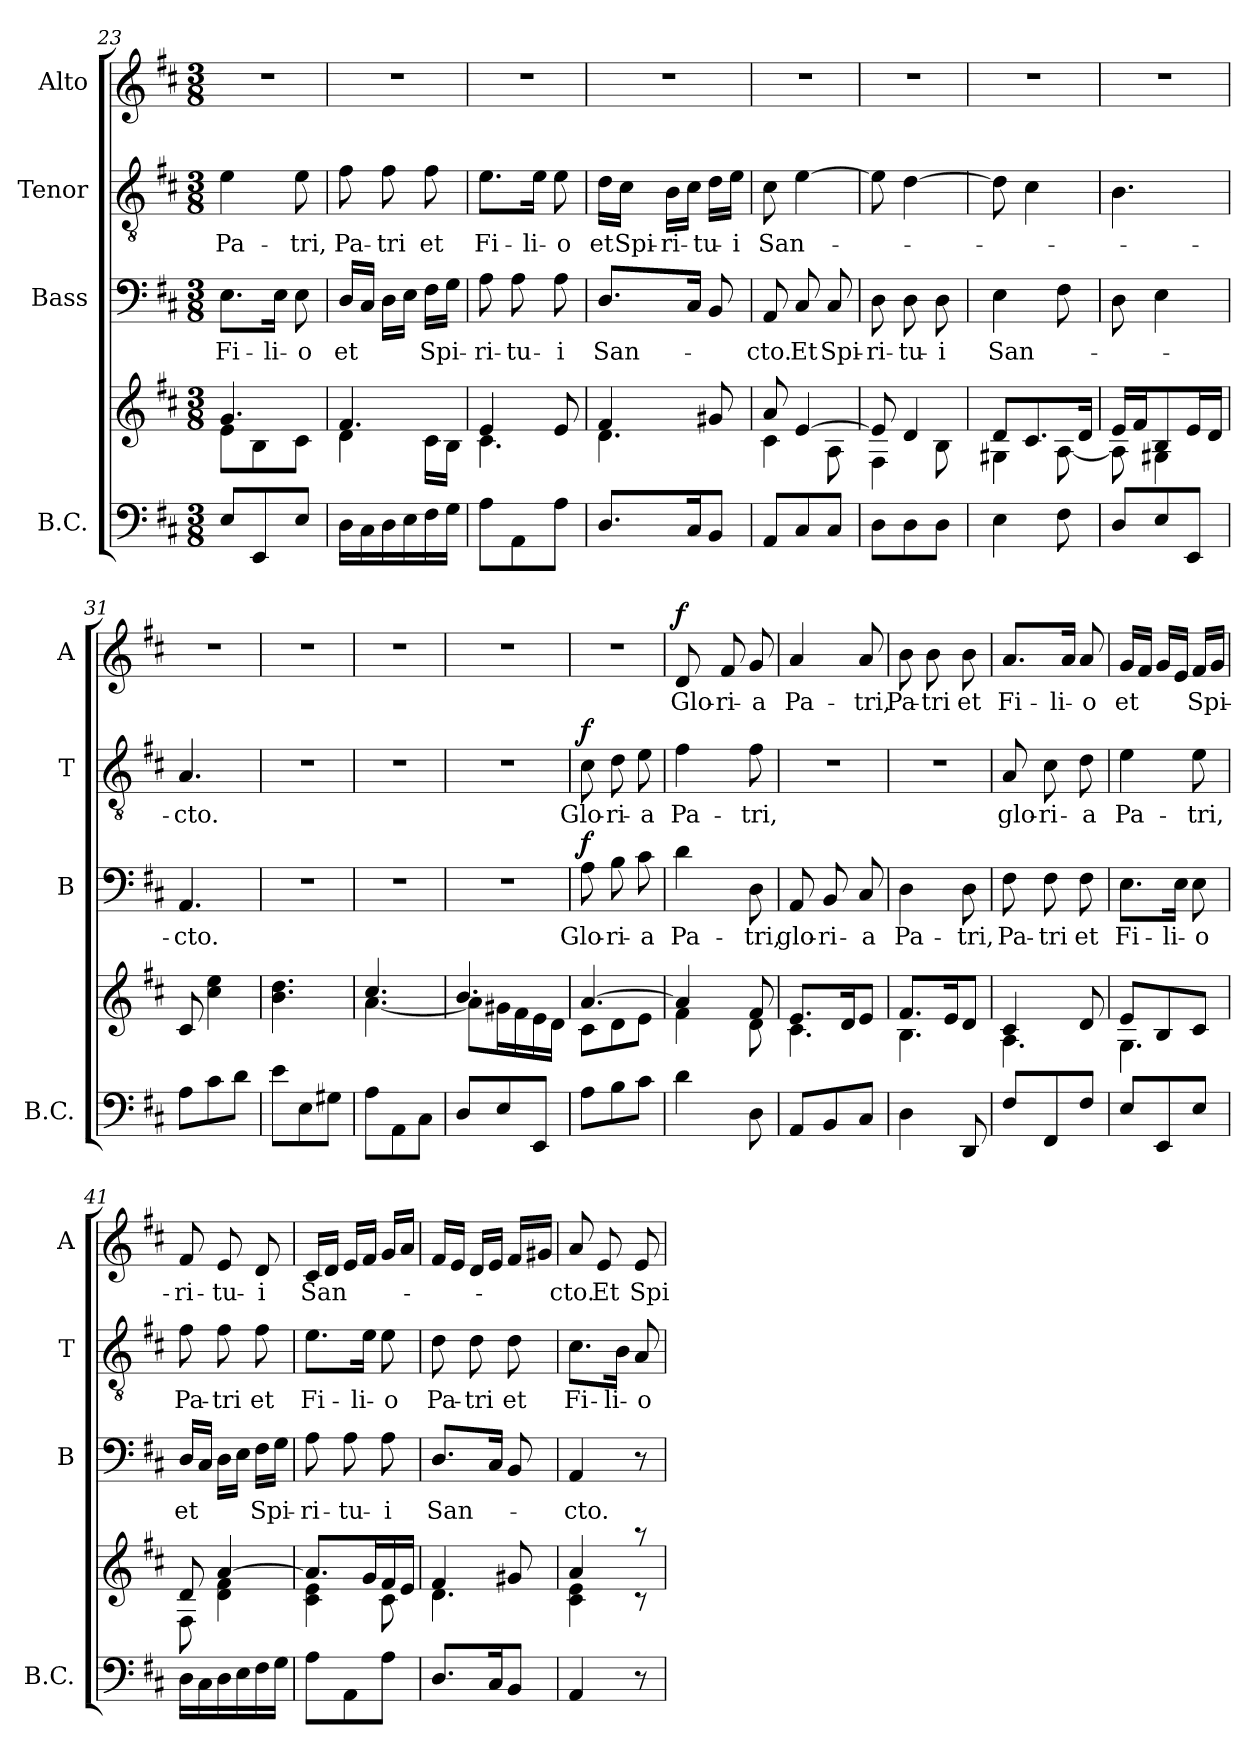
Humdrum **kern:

**kern	**kern	**kern	**text	**dynam	**kern	**text	**dynam	**kern	**text	**dynam
*part4	*part4	*part3	*part3	*part3	*part2	*part2	*part2	*part1	*part1	*part1
*staff5	*staff4	*staff3	*staff3	*staff3	*staff2	*staff2	*staff2	*staff1	*staff1	*staff1
*I"B.C.	*	*I"Bass	*	*	*I"Tenor	*	*	*I"Alto	*	*
*I'B.C.	*	*I'B	*	*	*I'T	*	*	*I'A	*	*
*clefF4	*clefG2	*clefF4	*	*	*clefGv2	*	*	*clefG2	*	*
*k[f#c#]	*k[f#c#]	*k[f#c#]	*	*	*k[f#c#]	*	*	*k[f#c#]	*	*
*D:	*D:	*D:	*	*	*D:	*	*	*D:	*	*
*M3/8	*M3/8	*M3/8	*	*	*M3/8	*	*	*M3/8	*	*
=23	=23	=23	=23	=23	=23	=23	=23	=23	=23	=23
*	*^	*	*	*	*	*	*	*	*	*
!	!	!	!	!LO:LY:b	!	!	!LO:LY:b	!	!	!	!
8E/L	4.g/	8e\L	8.E\L	Fi-	.	4e\	Pa-	.	4.r	.	.
8EE/	.	8B\	.	.	.	.	.	.	.	.	.
!	!	!	!	!LO:LY:b	!	!	!	!	!	!	!
.	.	.	16E\Jk	-li-	.	.	.	.	.	.	.
!	!	!	!	!LO:LY:b	!	!	!LO:LY:b	!	!	!	!
8E/J	.	8c#\J	8E\	-o	.	8e\	-tri,	.	.	.	.
=24	=24	=24	=24	=24	=24	=24	=24	=24	=24	=24	=24
!	!	!	!	!LO:LY:b	!	!	!LO:LY:b	!	!	!	!
16D\LL	4.f#/	4d\	16D/LL	et	.	8f#\	Pa-	.	4.r	.	.
16C#\	.	.	16C#/JJ	.	.	.	.	.	.	.	.
!	!	!	!	!	!	!	!LO:LY:b	!	!	!	!
16D\	.	.	16D\LL	.	.	8f#\	-tri	.	.	.	.
16E\	.	.	16E\JJ	.	.	.	.	.	.	.	.
!	!	!	!	!LO:LY:b	!	!	!LO:LY:b	!	!	!	!
16F#\	.	16c#\LL	16F#\LL	Spi-	.	8f#\	et	.	.	.	.
16G\JJ	.	16B\JJ	16G\JJ	.	.	.	.	.	.	.	.
=25	=25	=25	=25	=25	=25	=25	=25	=25	=25	=25	=25
!	!	!	!	!LO:LY:b	!	!	!LO:LY:b	!	!	!	!
8A\L	4e/	4.c#\	8A\	-ri-	.	8.e\L	Fi-	.	4.r	.	.
!	!	!	!	!LO:LY:b	!	!	!	!	!	!	!
8AA\	.	.	8A\	-tu-	.	.	.	.	.	.	.
!	!	!	!	!	!	!	!LO:LY:b	!	!	!	!
.	.	.	.	.	.	16e\Jk	-li-	.	.	.	.
!	!	!	!	!LO:LY:b	!	!	!LO:LY:b	!	!	!	!
8A\J	8e/	.	8A\	-i	.	8e\	-o	.	.	.	.
=26	=26	=26	=26	=26	=26	=26	=26	=26	=26	=26	=26
!	!	!	!	!LO:LY:b	!	!	!LO:LY:b	!	!	!	!
8.D/L	4f#/	4.d\	8.D/L	San-	.	16d\LL	et	.	4.r	.	.
!	!	!	!	!	!	!	!LO:LY:b	!	!	!	!
.	.	.	.	.	.	16c#\JJ	Spi-	.	.	.	.
!	!	!	!	!	!	!	!LO:LY:b	!	!	!	!
.	.	.	.	.	.	16B\LL	-ri-	.	.	.	.
16C#/k	.	.	16C#/Jk	.	.	16c#\JJ	.	.	.	.	.
!	!	!	!	!	!	!	!LO:LY:b	!	!	!	!
8BB/J	8g#X/	.	8BB/	.	.	16d\LL	-tu-	.	.	.	.
!	!	!	!	!	!	!	!LO:LY:b	!	!	!	!
.	.	.	.	.	.	16e\JJ	-i	.	.	.	.
=27	=27	=27	=27	=27	=27	=27	=27	=27	=27	=27	=27
!	!	!	!	!LO:LY:b	!	!	!LO:LY:b	!	!	!	!
8AA/L	8a/	4c#\	8AA/	-cto.	.	8c#\	San-	.	4.r	.	.
!	!	!	!	!LO:LY:b	!	!	!	!	!	!	!
8C#/	[>4e/	.	8C#/	Et	.	[4e\	.	.	.	.	.
!	!	!	!	!LO:LY:b	!	!	!	!	!	!	!
8C#/J	.	8A\	8C#/	Spi-	.	.	.	.	.	.	.
=28	=28	=28	=28	=28	=28	=28	=28	=28	=28	=28	=28
!	!	!	!	!LO:LY:b	!	!	!	!	!	!	!
8D\L	8e/]	4F#\	8D\	-ri-	.	8e\]	.	.	4.r	.	.
!	!	!	!	!LO:LY:b	!	!	!	!	!	!	!
8D\	4d/	.	8D\	-tu-	.	[4d\	.	.	.	.	.
!	!	!	!	!LO:LY:b	!	!	!	!	!	!	!
8D\J	.	8B\	8D\	-i	.	.	.	.	.	.	.
!!LO:PB:g=z
=29	=29	=29	=29	=29	=29	=29	=29	=29	=29	=29	=29
!	!	!	!	!LO:LY:b	!	!	!	!	!	!	!
4E\	8d/L	4G#X\	4E\	San-	.	8d\]	.	.	4.r	.	.
.	8.c#/	.	.	.	.	4c#\	.	.	.	.	.
8F#\	.	[<8A\	8F#\	.	.	.	.	.	.	.	.
.	16d/Jk	.	.	.	.	.	.	.	.	.	.
=30	=30	=30	=30	=30	=30	=30	=30	=30	=30	=30	=30
8D/L	16e/LL	8A\]	8D\	.	.	4.B\	.	.	4.r	.	.
.	16f#/J	.	.	.	.	.	.	.	.	.	.
8E/	8B/	4G#X\	4E\	.	.	.	.	.	.	.	.
8EE/J	16e/L	.	.	.	.	.	.	.	.	.	.
.	16d/JJ	.	.	.	.	.	.	.	.	.	.
*	*v	*v	*	*	*	*	*	*	*	*	*
=31	=31	=31	=31	=31	=31	=31	=31	=31	=31	=31
!	!	!	!LO:LY:b	!	!	!LO:LY:b	!	!	!	!
8A\L	8c#/	4.AA/	-cto.	.	4.A/	-cto.	.	4.r	.	.
8c#\	4cc#\ 4ee\	.	.	.	.	.	.	.	.	.
8d\J	.	.	.	.	.	.	.	.	.	.
=32	=32	=32	=32	=32	=32	=32	=32	=32	=32	=32
8e\L	4.b\ 4.dd\	4.r	.	.	4.r	.	.	4.r	.	.
8E\	.	.	.	.	.	.	.	.	.	.
8G#X\J	.	.	.	.	.	.	.	.	.	.
=33	=33	=33	=33	=33	=33	=33	=33	=33	=33	=33
*	*^	*	*	*	*	*	*	*	*	*
8A\L	4.cc#/	[<4.a\	4.r	.	.	4.r	.	.	4.r	.	.
8AA\	.	.	.	.	.	.	.	.	.	.	.
8C#\J	.	.	.	.	.	.	.	.	.	.	.
=34	=34	=34	=34	=34	=34	=34	=34	=34	=34	=34	=34
8D/L	4.b/	8a\L]	4.r	.	.	4.r	.	.	4.r	.	.
8E/	.	16g#X\L	.	.	.	.	.	.	.	.	.
.	.	16f#\	.	.	.	.	.	.	.	.	.
8EE/J	.	16e\	.	.	.	.	.	.	.	.	.
.	.	16d\JJ	.	.	.	.	.	.	.	.	.
=35	=35	=35	=35	=35	=35	=35	=35	=35	=35	=35	=35
!	!	!	!	!LO:LY:b	!LO:DY:a	!	!LO:LY:b	!LO:DY:a	!	!	!
8A\L	[>4.a/	8c#\L	8A\	Glo-	f	8c#\	Glo-	f	4.r	.	.
!	!	!	!	!LO:LY:b	!	!	!LO:LY:b	!	!	!	!
8B\	.	8d\	8B\	-ri-	.	8d\	-ri-	.	.	.	.
!	!	!	!	!LO:LY:b	!	!	!LO:LY:b	!	!	!	!
8c#\J	.	8e\J	8c#\	-a	.	8e\	-a	.	.	.	.
=36	=36	=36	=36	=36	=36	=36	=36	=36	=36	=36	=36
!	!	!	!	!LO:LY:b	!	!	!LO:LY:b	!	!	!LO:LY:b	!LO:DY:a
4d\	4a/]	4f#\	4d\	Pa-	.	4f#\	Pa-	.	8d/	Glo-	f
!	!	!	!	!	!	!	!	!	!	!LO:LY:b	!
.	.	.	.	.	.	.	.	.	8f#/	-ri-	.
!	!	!	!	!LO:LY:b	!	!	!LO:LY:b	!	!	!LO:LY:b	!
8D\	8f#/	8d\	8D\	-tri,	.	8f#\	-tri,	.	8g/	-a	.
!!LO:LB:g=z
=37	=37	=37	=37	=37	=37	=37	=37	=37	=37	=37	=37
!	!	!	!	!LO:LY:b	!	!	!	!	!	!LO:LY:b	!
8AA/L	8.e/L	4.c#\	8AA/	glo-	.	4.r	.	.	4a/	Pa-	.
!	!	!	!	!LO:LY:b	!	!	!	!	!	!	!
8BB/	.	.	8BB/	-ri-	.	.	.	.	.	.	.
.	16d/k	.	.	.	.	.	.	.	.	.	.
!	!	!	!	!LO:LY:b	!	!	!	!	!	!LO:LY:b	!
8C#/J	8e/J	.	8C#/	-a	.	.	.	.	8a/	-tri,	.
=38	=38	=38	=38	=38	=38	=38	=38	=38	=38	=38	=38
!	!	!	!	!LO:LY:b	!	!	!	!	!	!LO:LY:b	!
4D\	8.f#/L	4.B\	4D\	Pa-	.	4.r	.	.	8b\	Pa-	.
!	!	!	!	!	!	!	!	!	!	!LO:LY:b	!
.	.	.	.	.	.	.	.	.	8b\	-tri	.
.	16e/k	.	.	.	.	.	.	.	.	.	.
!	!	!	!	!LO:LY:b	!	!	!	!	!	!LO:LY:b	!
8DD/	8d/J	.	8D\	-tri,	.	.	.	.	8b\	et	.
=39	=39	=39	=39	=39	=39	=39	=39	=39	=39	=39	=39
!	!	!	!	!LO:LY:b	!	!	!LO:LY:b	!	!	!LO:LY:b	!
8F#/L	4c#/	4.A\	8F#\	Pa-	.	8A/	glo-	.	8.a/L	Fi-	.
!	!	!	!	!LO:LY:b	!	!	!LO:LY:b	!	!	!	!
8FF#/	.	.	8F#\	-tri	.	8c#\	-ri-	.	.	.	.
!	!	!	!	!	!	!	!	!	!	!LO:LY:b	!
.	.	.	.	.	.	.	.	.	16a/Jk	-li-	.
!	!	!	!	!LO:LY:b	!	!	!LO:LY:b	!	!	!LO:LY:b	!
8F#/J	8d/	.	8F#\	et	.	8d\	-a	.	8a/	-o	.
=40	=40	=40	=40	=40	=40	=40	=40	=40	=40	=40	=40
!	!	!	!	!LO:LY:b	!	!	!LO:LY:b	!	!	!LO:LY:b	!
8E/L	8e/L	4.G\	8.E\L	Fi-	.	4e\	Pa-	.	16g/LL	et	.
.	.	.	.	.	.	.	.	.	16f#/JJ	.	.
8EE/	8B/	.	.	.	.	.	.	.	16g/LL	.	.
!	!	!	!	!LO:LY:b	!	!	!	!	!	!	!
.	.	.	16E\Jk	-li-	.	.	.	.	16e/JJ	.	.
!	!	!	!	!LO:LY:b	!	!	!LO:LY:b	!	!	!LO:LY:b	!
8E/J	8c#/J	.	8E\	-o	.	8e\	-tri,	.	16f#/LL	Spi-	.
.	.	.	.	.	.	.	.	.	16g/JJ	.	.
=41	=41	=41	=41	=41	=41	=41	=41	=41	=41	=41	=41
!	!	!	!	!LO:LY:b	!	!	!LO:LY:b	!	!	!LO:LY:b	!
16D\LL	8d/	8F#\	16D/LL	et	.	8f#\	Pa-	.	8f#/	-ri-	.
16C#\	.	.	16C#/JJ	.	.	.	.	.	.	.	.
!	!	!	!	!	!	!	!LO:LY:b	!	!	!LO:LY:b	!
16D\	[>4a/	4d\ 4f#\	16D\LL	.	.	8f#\	-tri	.	8e/	-tu-	.
16E\	.	.	16E\JJ	.	.	.	.	.	.	.	.
!	!	!	!	!LO:LY:b	!	!	!LO:LY:b	!	!	!LO:LY:b	!
16F#\	.	.	16F#\LL	Spi-	.	8f#\	et	.	8d/	-i	.
16G\JJ	.	.	16G\JJ	.	.	.	.	.	.	.	.
=42	=42	=42	=42	=42	=42	=42	=42	=42	=42	=42	=42
!	!	!	!	!LO:LY:b	!	!	!LO:LY:b	!	!	!LO:LY:b	!
8A\L	8.a/L]	4c#\ 4e\	8A\	-ri-	.	8.e\L	Fi-	.	16c#/LL	San-	.
.	.	.	.	.	.	.	.	.	16d/JJ	.	.
!	!	!	!	!LO:LY:b	!	!	!	!	!	!	!
8AA\	.	.	8A\	-tu-	.	.	.	.	16e/LL	.	.
!	!	!	!	!	!	!	!LO:LY:b	!	!	!	!
.	16g/L	.	.	.	.	16e\Jk	-li-	.	16f#/JJ	.	.
!	!	!	!	!LO:LY:b	!	!	!LO:LY:b	!	!	!	!
8A\J	16f#/	8c#\	8A\	-i	.	8e\	-o	.	16g/LL	.	.
.	16e/JJ	.	.	.	.	.	.	.	16a/JJ	.	.
=43	=43	=43	=43	=43	=43	=43	=43	=43	=43	=43	=43
!	!	!	!	!LO:LY:b	!	!	!LO:LY:b	!	!	!	!
8.D/L	4f#/	4.d\	8.D/L	San-	.	8d\	Pa-	.	16f#/LL	.	.
.	.	.	.	.	.	.	.	.	16e/JJ	.	.
!	!	!	!	!	!	!	!LO:LY:b	!	!	!	!
.	.	.	.	.	.	8d\	-tri	.	16d/LL	.	.
16C#/k	.	.	16C#/Jk	.	.	.	.	.	16e/JJ	.	.
!	!	!	!	!	!	!	!LO:LY:b	!	!	!	!
8BB/J	8g#X/	.	8BB/	.	.	8d\	et	.	16f#/LL	.	.
.	.	.	.	.	.	.	.	.	16g#X/JJ	.	.
!!LO:PB:g=z
=44	=44	=44	=44	=44	=44	=44	=44	=44	=44	=44	=44
!	!	!	!	!LO:LY:b	!	!	!LO:LY:b	!	!	!LO:LY:b	!
4AA/	4a/	4c#\ 4e\	4AA/	-cto.	.	8.c#\L	Fi-	.	8a/	-cto.	.
!	!	!	!	!	!	!	!	!	!	!LO:LY:b	!
.	.	.	.	.	.	.	.	.	8e/	Et	.
!	!	!	!	!	!	!	!LO:LY:b	!	!	!	!
.	.	.	.	.	.	16B\Jk	-li-	.	.	.	.
!	!	!	!	!	!	!	!LO:LY:b	!	!	!LO:LY:b	!
8r	8raa	8rc	8r	.	.	8A/	-o	.	8e/	Spi-	.
*	*v	*v	*	*	*	*	*	*	*	*	*
=	=	=	=	=	=	=	=	=	=	=
*-	*-	*-	*-	*-	*-	*-	*-	*-	*-	*-
